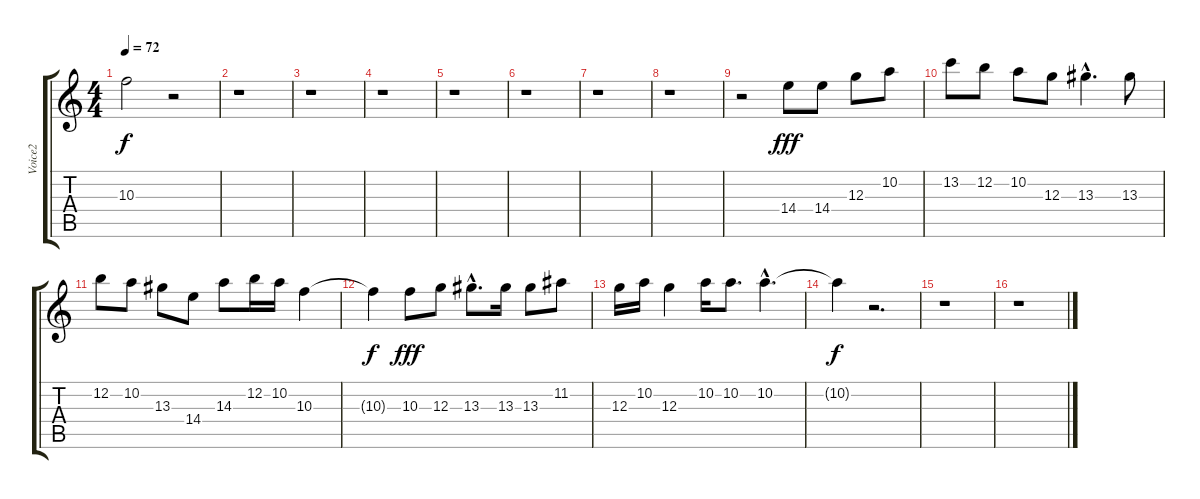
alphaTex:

\track ("Voice2" "Voice2") {instrument overdrivenguitar}
\staff {score tabs}
\tuning (E4 B3 G3 D3 A2 E2) {hide}
\ts (4 4)
\tempo 72
\clef g2
\ks c
10.3{t}.2{dy f} r.2 |
r.1 |
r.1 |
r.1 |
r.1 |
r.1 |
r.1 |
r.1 |
r.2 14.4.8{dy fff} 14.4.8 12.3.8 10.2.8 |
13.2.8 12.2.8 10.2.8 12.3.8 13.3{hac}.4{d} 13.3.8 |
12.2.8 10.2.8 13.3.8 14.4.8 14.3.8 12.2.16 10.2.16 10.3.4 |
10.3{t}.4{dy f} 10.3.8{dy fff} 12.3.8 13.3{hac}.8{d} 13.3.16 13.3.8 11.2.8 |
12.3.16 10.2.16 12.3.4 10.2.16 10.2.8{d} 10.2{hac}.4{d} |
10.2{t}.4{dy f} r.2{d} |
r.1 |
r.1
